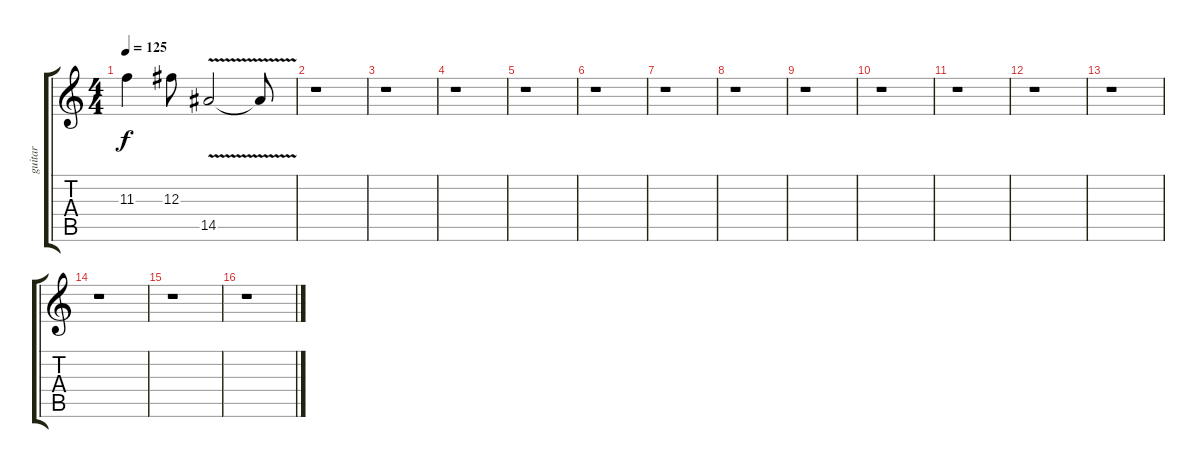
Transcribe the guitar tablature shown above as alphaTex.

\track ("guitar" "guitar") {instrument overdrivenguitar}
\staff {score tabs}
\tuning (Eb4 Bb3 Gb3 Db3 Ab2 Eb2) {hide}
\ts (4 4)
\tempo 125
\clef g2
\ks c
11.3.4{dy f} 12.3.8 14.5{v}.2 14.5{t}.8 |
r.1 |
r.1 |
r.1 |
r.1 |
r.1 |
r.1 |
r.1 |
r.1 |
r.1 |
r.1 |
r.1 |
r.1 |
r.1 |
r.1 |
r.1
